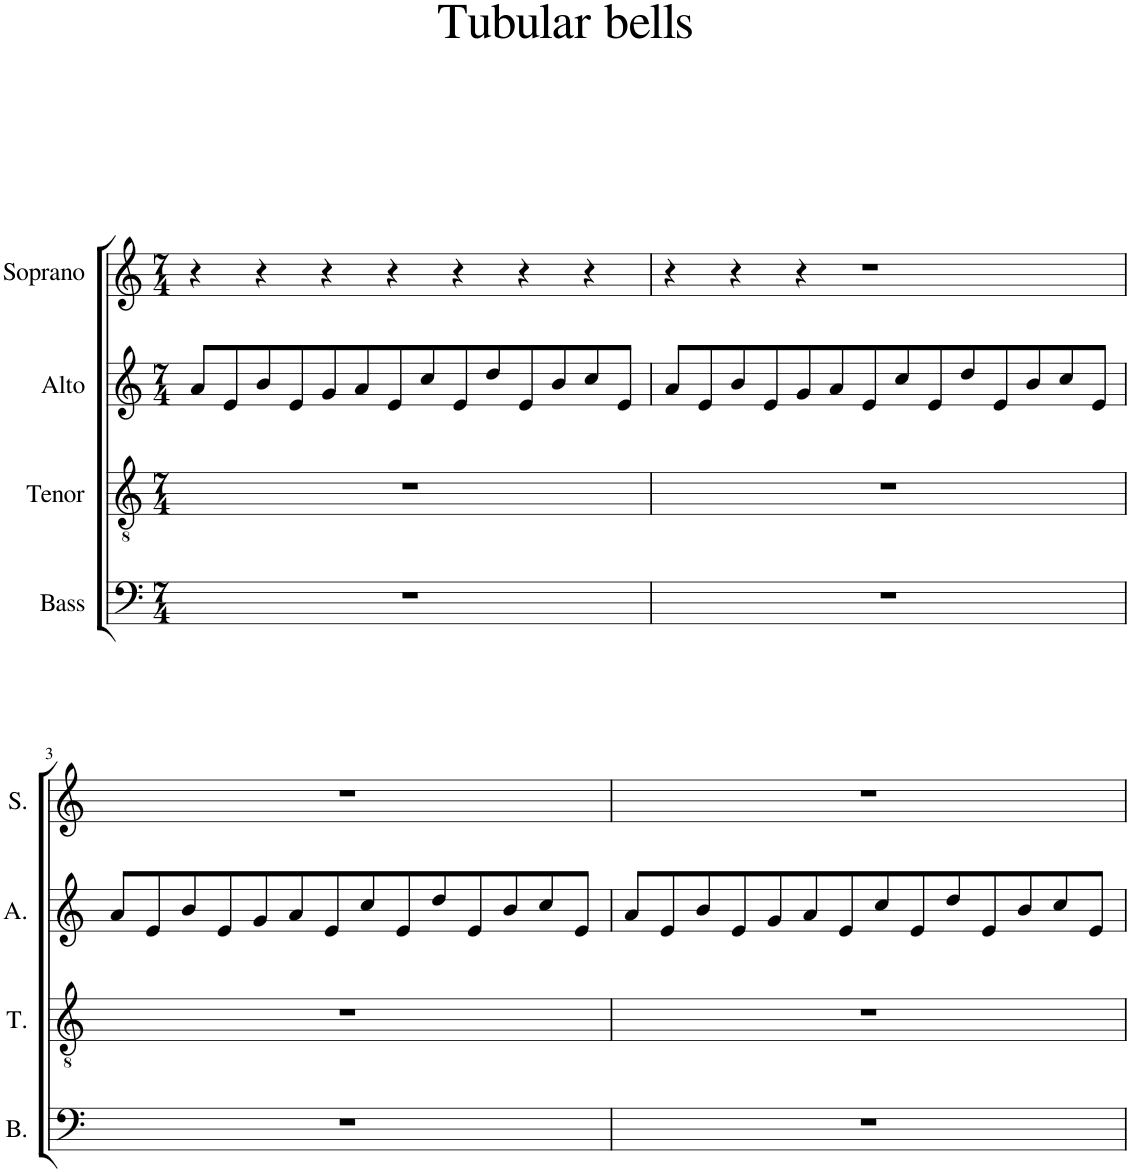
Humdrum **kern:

**kern	**kern	**kern	**kern
*part4	*part3	*part2	*part1
*staff4	*staff3	*staff2	*staff1
*I"Bass	*I"Tenor	*I"Alto	*I"Soprano
*I'B.	*I'T.	*I'A.	*I'S.
*clefF4	*clefGv2	*clefG2	*clefG2
*k[]	*k[]	*k[]	*k[]
*M7/4	*M7/4	*M7/4	*M7/4
=1	=1	=1	=1
1..r	1..r	8a/L	4r
.	.	8e/	.
.	.	8b/	4r
.	.	8e/	.
.	.	8g/	4r
.	.	8a/	.
.	.	8e/	4r
.	.	8cc/	.
.	.	8e/	4r
.	.	8dd/	.
.	.	8e/	4r
.	.	8b/	.
.	.	8cc/	4r
.	.	8e/J	.
=2	=2	=2	=2
1..r	1..r	8a/L	4r
.	.	8e/	.
.	.	8b/	4r
.	.	8e/	.
.	.	8g/	4r
.	.	8a/	.
.	.	8e/	1r
.	.	8cc/	.
.	.	8e/	.
.	.	8dd/	.
.	.	8e/	.
.	.	8b/	.
.	.	8cc/	.
.	.	8e/J	.
!!LO:LB:g=z
=3	=3	=3	=3
1..r	1..r	8a/L	1..r
.	.	8e/	.
.	.	8b/	.
.	.	8e/	.
.	.	8g/	.
.	.	8a/	.
.	.	8e/	.
.	.	8cc/	.
.	.	8e/	.
.	.	8dd/	.
.	.	8e/	.
.	.	8b/	.
.	.	8cc/	.
.	.	8e/J	.
=4	=4	=4	=4
1..r	1..r	8a/L	1..r
.	.	8e/	.
.	.	8b/	.
.	.	8e/	.
.	.	8g/	.
.	.	8a/	.
.	.	8e/	.
.	.	8cc/	.
.	.	8e/	.
.	.	8dd/	.
.	.	8e/	.
.	.	8b/	.
.	.	8cc/	.
.	.	8e/J	.
=	=	=	=
*-	*-	*-	*-
